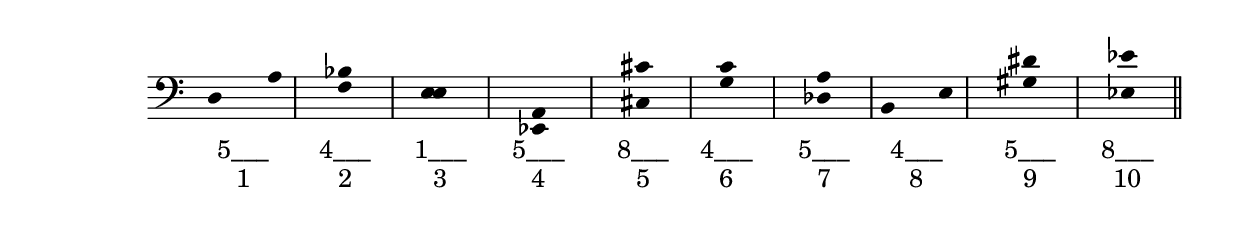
\score { \relative c {
		\time 3/4
		\clef bass
		d \hideNotes c
		\unHideNotes a'
		
		s <f bes> s

		s <e e> s

		s <a, ees> s

		s <cis cis'> s

		s <g' c> s

		s <des a'> s

		b \hideNotes c
		\unHideNotes e

		s <gis dis'> s

		s <ees ees'> s
		\bar "||"
	}
	\addlyrics{ \skip4 "5___" \skip4 "4___" "1___" "5___" "8___" "4___" "5___" \skip4  "4___" \skip4 "5___"  "8___" }
	\addlyrics{ \skip4 "1" \skip4 "2" "3" "4" "5" "6" "7" \skip4  "8" \skip4 "9"  "10" }       \layout { 
	% ragged-right = ##t 
         \context {
           \Staff
		\remove "Time_signature_engraver"
		\override Stem #'transparent = ##t
     }
   }
}
